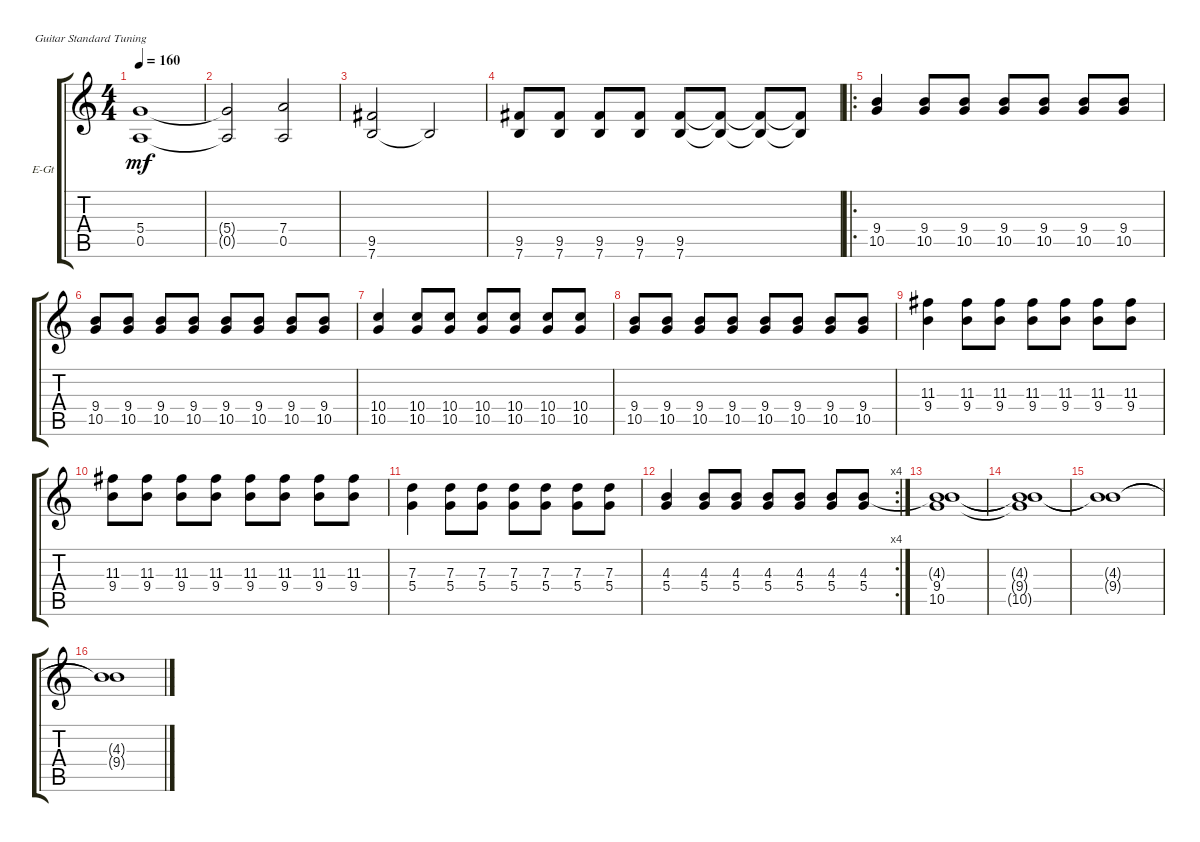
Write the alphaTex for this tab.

\defaultSystemsLayout 4
\bracketExtendMode groupsimilarinstruments
\firstSystemTrackNameOrientation horizontal
\otherSystemsTrackNameOrientation horizontal
\track ("Electric Guitar" "E-Gt") {instrument overdrivenguitar}
\staff {score tabs}
\tuning (E4 B3 G3 D3 A2 E2)
\ts (4 4)
\tempo 160
\clef g2
\ks c
(0.5 5.4).1{dy mf} |
(0.5{t} 5.4{t}).2 (0.5 7.4).2 |
(7.6 9.5).2 7.6{t}.2 |
(7.6 9.5).8 (7.6 9.5).8 (7.6 9.5).8 (7.6 9.5).8 (7.6 9.5).8 (9.5{t} 7.6{t}).8 (7.6{t} 9.5{t}).8 (7.6{t} 9.5{t}).8 |
\ro
(10.5 9.4).4 (10.5 9.4).8 (10.5 9.4).8 (10.5 9.4).8 (10.5 9.4).8 (10.5 9.4).8 (10.5 9.4).8 |
(10.5 9.4).8 (10.5 9.4).8 (10.5 9.4).8 (10.5 9.4).8 (10.5 9.4).8 (10.5 9.4).8 (10.5 9.4).8 (10.5 9.4).8 |
(10.5 10.4).4 (10.5 10.4).8 (10.5 10.4).8 (10.5 10.4).8 (10.5 10.4).8 (10.5 10.4).8 (10.5 10.4).8 |
(10.5 9.4).8 (10.5 9.4).8 (10.5 9.4).8 (10.5 9.4).8 (10.5 9.4).8 (10.5 9.4).8 (10.5 9.4).8 (10.5 9.4).8 |
(9.4 11.3).4 (9.4 11.3).8 (9.4 11.3).8 (9.4 11.3).8 (9.4 11.3).8 (9.4 11.3).8 (9.4 11.3).8 |
(9.4 11.3).8 (9.4 11.3).8 (9.4 11.3).8 (9.4 11.3).8 (9.4 11.3).8 (9.4 11.3).8 (9.4 11.3).8 (9.4 11.3).8 |
(5.4 7.3).4 (5.4 7.3).8 (5.4 7.3).8 (5.4 7.3).8 (5.4 7.3).8 (5.4 7.3).8 (5.4 7.3).8 |
\rc 4
(5.4 4.3).4 (5.4 4.3).8 (5.4 4.3).8 (5.4 4.3).8 (5.4 4.3).8 (5.4 4.3).8 (5.4 4.3).8 |
(10.5 9.4 4.3{t}).1 |
(9.4{t} 10.5{t} 4.3{t}).1 |
(4.3{t} 9.4{t}).1 |
(4.3{t} 9.4{t}).1
